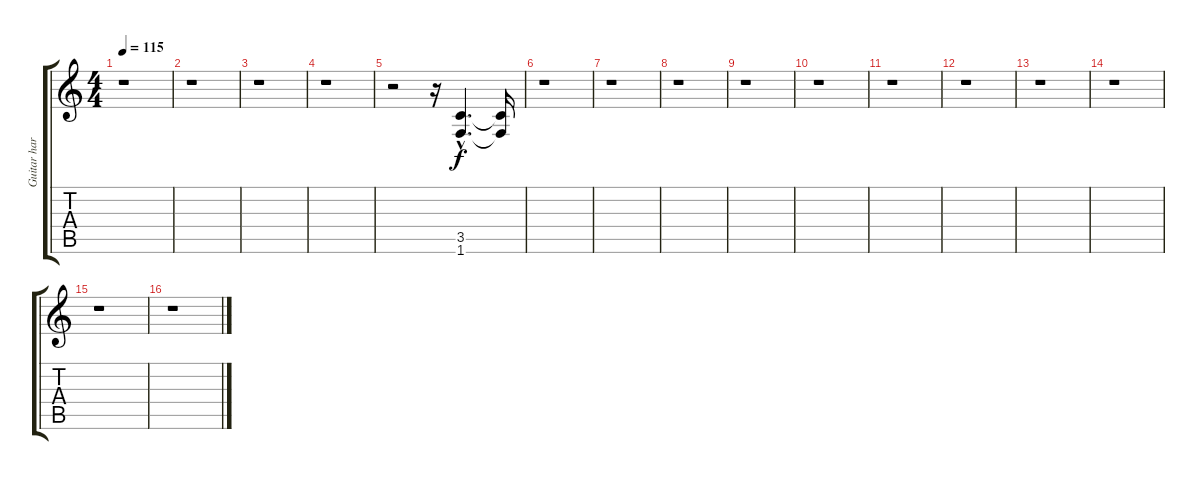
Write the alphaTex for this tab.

\track ("Guitar harmonics" "Guitar har") {instrument guitarharmonics}
\staff {score tabs}
\tuning (E4 B3 G3 D3 A2 E2) {hide}
\ts (4 4)
\tempo 115
\clef g2
\ks c
r.1{dy f} |
r.1 |
r.1 |
r.1 |
r.2 r.16 (3.5{hac} 1.6{hac}).4{d} (3.5{t} 1.6{t}).16 |
r.1 |
r.1 |
r.1 |
r.1 |
r.1 |
r.1 |
r.1 |
r.1 |
r.1 |
r.1 |
r.1
